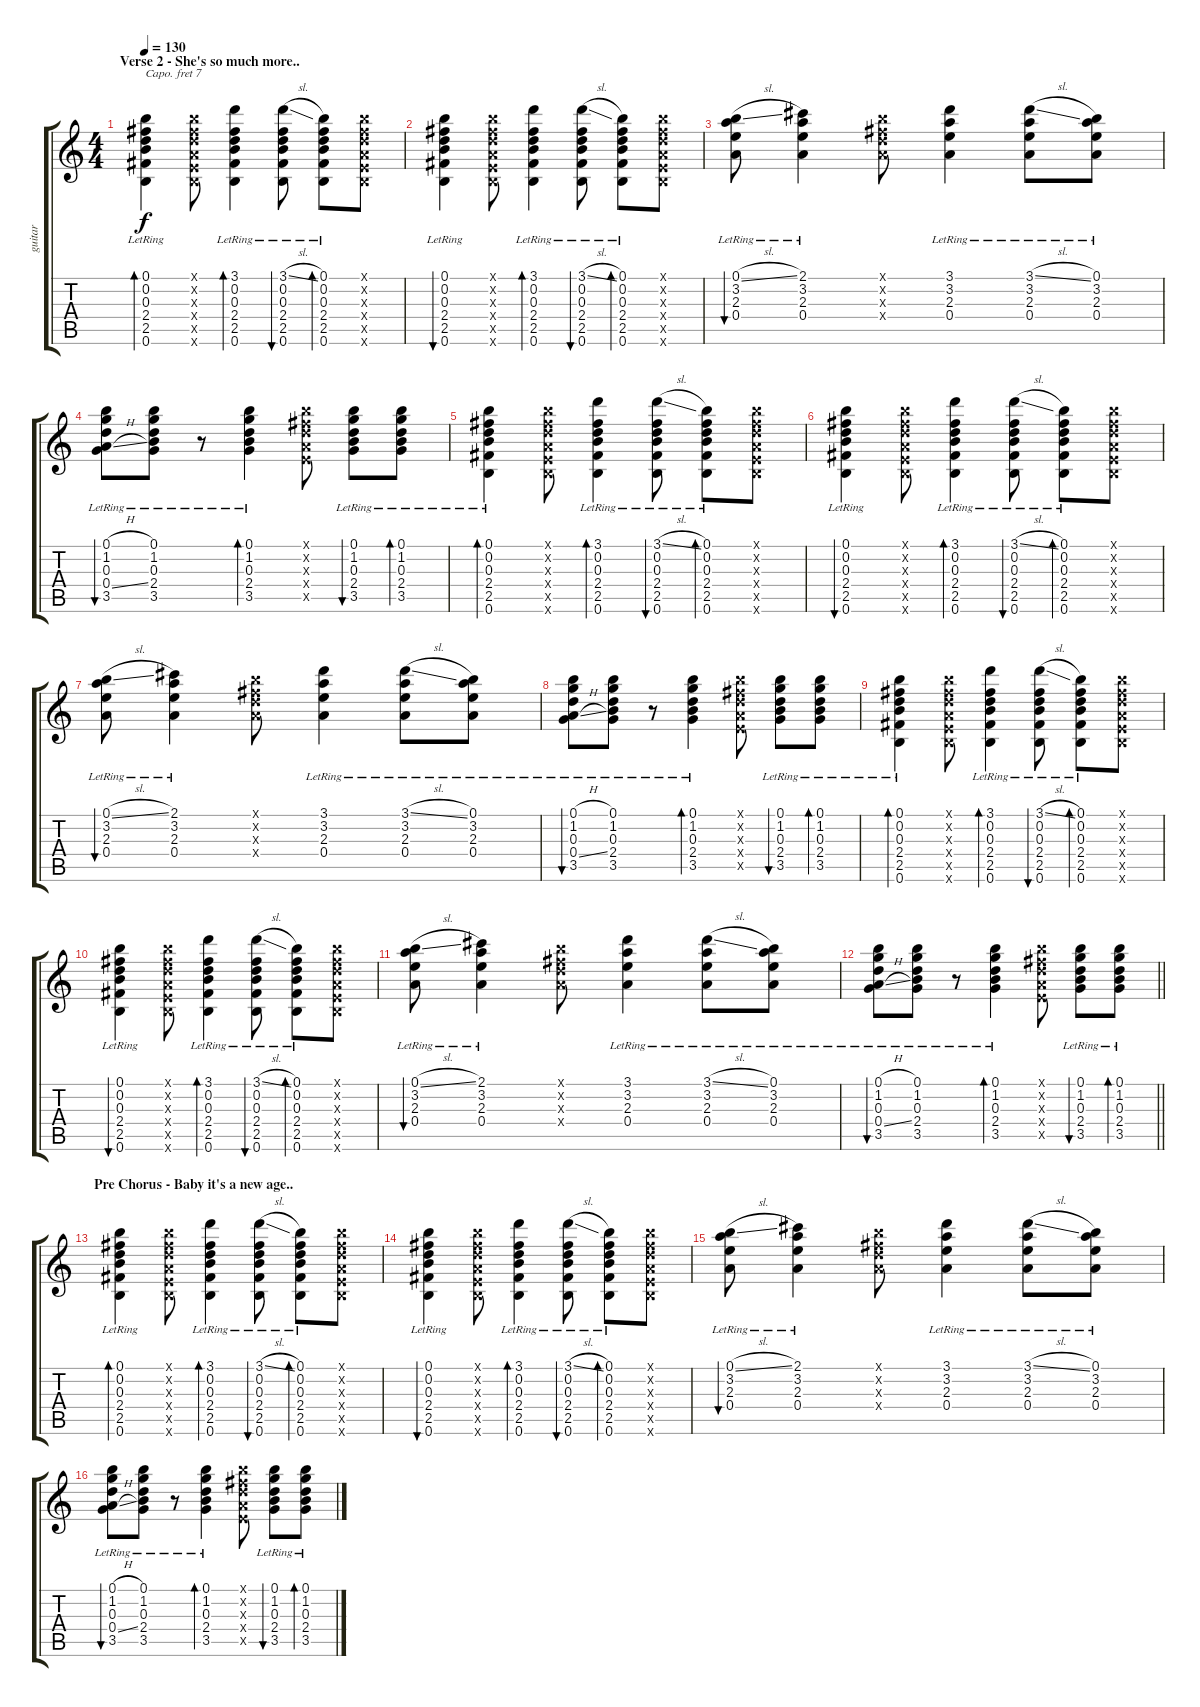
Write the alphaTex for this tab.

\track ("guitar" "guitar") {instrument acousticguitarnylon}
\staff {score tabs}
\capo 7
\tuning (E4 B3 G3 D3 A2 E2) {hide}
\ts (4 4)
\section ("" "Verse 2 - She's so much more..")
\tempo 130
\clef g2
\ks c
(0.1{lr} 0.2 0.3 2.4 2.5 0.6).4{bd 60 dy f} (0.1{x} 0.2{x} 0.3{x} 0.4{x} 0.5{x} 0.6{x}).8 (3.1{lr} 0.2{lr} 0.3{lr} 2.4{lr} 2.5{lr} 0.6{lr}).4{bd 60} (3.1{sl lr} 0.2{lr} 0.3 2.4{lr} 2.5{lr} 0.6{lr}).8{bu 60} (0.1{lr} 0.2{lr} 0.3{lr} 2.4{lr} 2.5{lr} 0.6{lr}).8{bd 60} (0.1{x} 0.2{x} 0.3{x} 0.4{x} 0.5{x} 0.6{x}).8 |
(0.1{lr} 0.2 0.3 2.4 2.5 0.6).4{bu 60} (0.1{x} 0.2{x} 0.3{x} 0.4{x} 0.5{x} 0.6{x}).8 (3.1{lr} 0.2{lr} 0.3{lr} 2.4{lr} 2.5{lr} 0.6{lr}).4{bd 60} (3.1{sl lr} 0.2{lr} 0.3{lr} 2.4{lr} 2.5{lr} 0.6{lr}).8{bu 60} (0.1{lr} 0.2{lr} 0.3{lr} 2.4{lr} 2.5{lr} 0.6{lr}).8{bd 60} (0.1{x} 0.2{x} 0.3{x} 0.4{x} 0.5{x} 0.6{x}).8 |
(0.1{sl lr} 3.2{lr} 2.3{lr} 0.4).8{bu 60} (2.1{lr} 3.2{lr} 2.3{lr} 0.4).4 (0.1{x} 0.2{x} 0.3{x} 0.4{x}).8 (3.1{lr} 3.2 2.3{lr} 0.4{lr}).4 (3.1{sl lr} 3.2{lr} 2.3{lr} 0.4{lr}).8 (0.1{lr} 3.2{lr} 2.3{lr} 0.4{lr}).8 |
(0.1{h lr} 1.2 0.3{lr} 0.4{sl lr} 3.5{lr}).8{bu 60} (0.1{lr} 1.2{lr} 0.3{lr} 2.4{lr} 3.5{lr}).8 r.8 (0.1{lr} 1.2{lr} 0.3{lr} 2.4{lr} 3.5{lr}).4{bd 60} (0.1{x} 0.2{x} 0.3{x} 0.4{x} 0.5{x}).8 (0.1{lr} 1.2{lr} 0.3{lr} 2.4{lr} 3.5{lr}).8{bu 60} (0.1{lr} 1.2{lr} 0.3{lr} 2.4{lr} 3.5{lr}).8{bd 60} |
(0.1{lr} 0.2 0.3 2.4 2.5 0.6).4{bd 60} (0.1{x} 0.2{x} 0.3{x} 0.4{x} 0.5{x} 0.6{x}).8 (3.1{lr} 0.2{lr} 0.3{lr} 2.4{lr} 2.5{lr} 0.6{lr}).4{bd 60} (3.1{sl lr} 0.2{lr} 0.3 2.4{lr} 2.5{lr} 0.6{lr}).8{bu 60} (0.1{lr} 0.2{lr} 0.3{lr} 2.4{lr} 2.5{lr} 0.6{lr}).8{bd 60} (0.1{x} 0.2{x} 0.3{x} 0.4{x} 0.5{x} 0.6{x}).8 |
(0.1{lr} 0.2 0.3 2.4 2.5 0.6).4{bu 60} (0.1{x} 0.2{x} 0.3{x} 0.4{x} 0.5{x} 0.6{x}).8 (3.1{lr} 0.2{lr} 0.3{lr} 2.4{lr} 2.5{lr} 0.6{lr}).4{bd 60} (3.1{sl lr} 0.2{lr} 0.3{lr} 2.4{lr} 2.5{lr} 0.6{lr}).8{bu 60} (0.1{lr} 0.2{lr} 0.3{lr} 2.4{lr} 2.5{lr} 0.6{lr}).8{bd 60} (0.1{x} 0.2{x} 0.3{x} 0.4{x} 0.5{x} 0.6{x}).8 |
(0.1{sl lr} 3.2{lr} 2.3{lr} 0.4).8{bu 60} (2.1{lr} 3.2{lr} 2.3{lr} 0.4).4 (0.1{x} 0.2{x} 0.3{x} 0.4{x}).8 (3.1{lr} 3.2 2.3{lr} 0.4{lr}).4 (3.1{sl lr} 3.2{lr} 2.3{lr} 0.4{lr}).8 (0.1{lr} 3.2{lr} 2.3{lr} 0.4{lr}).8 |
(0.1{h lr} 1.2 0.3{lr} 0.4{sl lr} 3.5{lr}).8{bu 60} (0.1{lr} 1.2{lr} 0.3{lr} 2.4{lr} 3.5{lr}).8 r.8 (0.1{lr} 1.2{lr} 0.3{lr} 2.4{lr} 3.5{lr}).4{bd 60} (0.1{x} 0.2{x} 0.3{x} 0.4{x} 0.5{x}).8 (0.1{lr} 1.2{lr} 0.3{lr} 2.4{lr} 3.5{lr}).8{bu 60} (0.1{lr} 1.2{lr} 0.3{lr} 2.4{lr} 3.5{lr}).8{bd 60} |
(0.1{lr} 0.2 0.3 2.4 2.5 0.6).4{bd 60} (0.1{x} 0.2{x} 0.3{x} 0.4{x} 0.5{x} 0.6{x}).8 (3.1{lr} 0.2{lr} 0.3{lr} 2.4{lr} 2.5{lr} 0.6{lr}).4{bd 60} (3.1{sl lr} 0.2{lr} 0.3 2.4{lr} 2.5{lr} 0.6{lr}).8{bu 60} (0.1{lr} 0.2{lr} 0.3{lr} 2.4{lr} 2.5{lr} 0.6{lr}).8{bd 60} (0.1{x} 0.2{x} 0.3{x} 0.4{x} 0.5{x} 0.6{x}).8 |
(0.1{lr} 0.2 0.3 2.4 2.5 0.6).4{bu 60} (0.1{x} 0.2{x} 0.3{x} 0.4{x} 0.5{x} 0.6{x}).8 (3.1{lr} 0.2{lr} 0.3{lr} 2.4{lr} 2.5{lr} 0.6{lr}).4{bd 60} (3.1{sl lr} 0.2{lr} 0.3{lr} 2.4{lr} 2.5{lr} 0.6{lr}).8{bu 60} (0.1{lr} 0.2{lr} 0.3{lr} 2.4{lr} 2.5{lr} 0.6{lr}).8{bd 60} (0.1{x} 0.2{x} 0.3{x} 0.4{x} 0.5{x} 0.6{x}).8 |
(0.1{sl lr} 3.2{lr} 2.3{lr} 0.4).8{bu 60} (2.1{lr} 3.2{lr} 2.3{lr} 0.4).4 (0.1{x} 0.2{x} 0.3{x} 0.4{x}).8 (3.1{lr} 3.2 2.3{lr} 0.4{lr}).4 (3.1{sl lr} 3.2{lr} 2.3{lr} 0.4{lr}).8 (0.1{lr} 3.2{lr} 2.3{lr} 0.4{lr}).8 |
\barLineRight lightlight
(0.1{h lr} 1.2 0.3{lr} 0.4{sl lr} 3.5{lr}).8{bu 60} (0.1{lr} 1.2{lr} 0.3{lr} 2.4{lr} 3.5{lr}).8 r.8 (0.1{lr} 1.2{lr} 0.3{lr} 2.4{lr} 3.5{lr}).4{bd 60} (0.1{x} 0.2{x} 0.3{x} 0.4{x} 0.5{x}).8 (0.1{lr} 1.2{lr} 0.3{lr} 2.4{lr} 3.5{lr}).8{bu 60} (0.1{lr} 1.2{lr} 0.3{lr} 2.4{lr} 3.5{lr}).8{bd 60} |
\section ("" "Pre Chorus - Baby it's a new age..")
(0.1{lr} 0.2 0.3 2.4 2.5 0.6).4{bd 60} (0.1{x} 0.2{x} 0.3{x} 0.4{x} 0.5{x} 0.6{x}).8 (3.1{lr} 0.2{lr} 0.3{lr} 2.4{lr} 2.5{lr} 0.6{lr}).4{bd 60} (3.1{sl lr} 0.2{lr} 0.3 2.4{lr} 2.5{lr} 0.6{lr}).8{bu 60} (0.1{lr} 0.2{lr} 0.3{lr} 2.4{lr} 2.5{lr} 0.6{lr}).8{bd 60} (0.1{x} 0.2{x} 0.3{x} 0.4{x} 0.5{x} 0.6{x}).8 |
(0.1{lr} 0.2 0.3 2.4 2.5 0.6).4{bu 60} (0.1{x} 0.2{x} 0.3{x} 0.4{x} 0.5{x} 0.6{x}).8 (3.1{lr} 0.2{lr} 0.3{lr} 2.4{lr} 2.5{lr} 0.6{lr}).4{bd 60} (3.1{sl lr} 0.2{lr} 0.3{lr} 2.4{lr} 2.5{lr} 0.6{lr}).8{bu 60} (0.1{lr} 0.2{lr} 0.3{lr} 2.4{lr} 2.5{lr} 0.6{lr}).8{bd 60} (0.1{x} 0.2{x} 0.3{x} 0.4{x} 0.5{x} 0.6{x}).8 |
(0.1{sl lr} 3.2{lr} 2.3{lr} 0.4).8{bu 60} (2.1{lr} 3.2{lr} 2.3{lr} 0.4).4 (0.1{x} 0.2{x} 0.3{x} 0.4{x}).8 (3.1{lr} 3.2 2.3{lr} 0.4{lr}).4 (3.1{sl lr} 3.2{lr} 2.3{lr} 0.4{lr}).8 (0.1{lr} 3.2{lr} 2.3{lr} 0.4{lr}).8 |
(0.1{h lr} 1.2 0.3{lr} 0.4{sl lr} 3.5{lr}).8{bu 60} (0.1{lr} 1.2{lr} 0.3{lr} 2.4{lr} 3.5{lr}).8 r.8 (0.1{lr} 1.2{lr} 0.3{lr} 2.4{lr} 3.5{lr}).4{bd 60} (0.1{x} 0.2{x} 0.3{x} 0.4{x} 0.5{x}).8 (0.1{lr} 1.2{lr} 0.3{lr} 2.4{lr} 3.5{lr}).8{bu 60} (0.1{lr} 1.2{lr} 0.3{lr} 2.4{lr} 3.5{lr}).8{bd 60}
